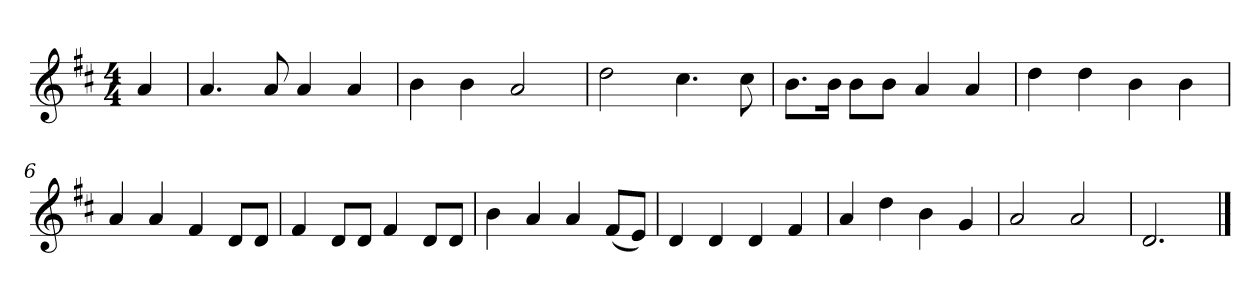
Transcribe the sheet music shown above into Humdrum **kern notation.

**kern
*part1
*staff1
*k[f#c#]
*M4/4
*MM120
=
4a
=1
4.a
8a
4a
4a
=2
4b
4b
2a
=3
2dd
4.cc#
8cc#
=4
8.bL
16bJk
8bL
8bJ
4a
4a
=5
4dd
4dd
4b
4b
=6
4a
4a
4f#
8dL
8dJ
=7
4f#
8dL
8dJ
4f#
8dL
8dJ
=8
4b
4a
4a
(8f#L
8eJ)
=9
4d
4d
4d
4f#
=10
4a
4dd
4b
4g
=11
2a
2a
=12
2.d
==
*-
